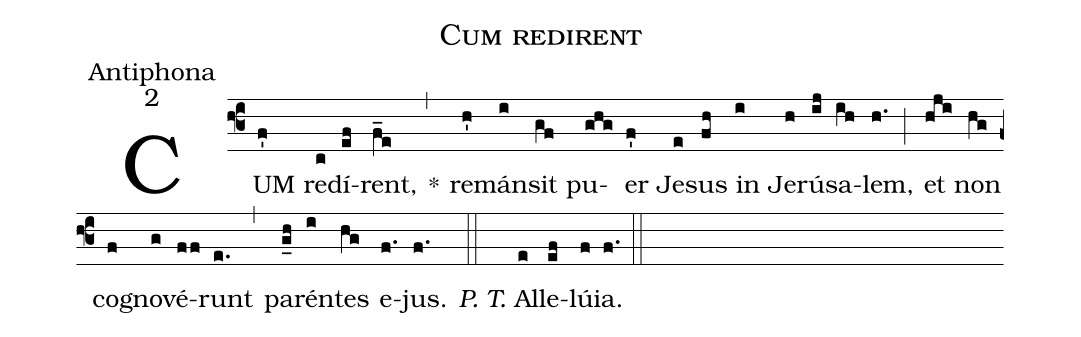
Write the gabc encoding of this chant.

name:Cum redirent;
office-part:Antiphona;
mode:2;
%%
(f3)CUM(f') re(c)dí(ef)rent,(f_e) *(,) re(h')mán(i)sit(gf) pu(ghg)er(f') Je(e)sus(fh) in(i) Je(h)rú(ij)sa(ih)lem,(h.) (;)
et(hji) non(hg) co(f)gno(g)vé(ff)runt(e.) (,) pa(g_h)rén(i)tes(hg) e(f.)jus.(f.) (::)
<i>P. T.</i> Al(e)le(ef)lú(f)ia.(f.) (::)
